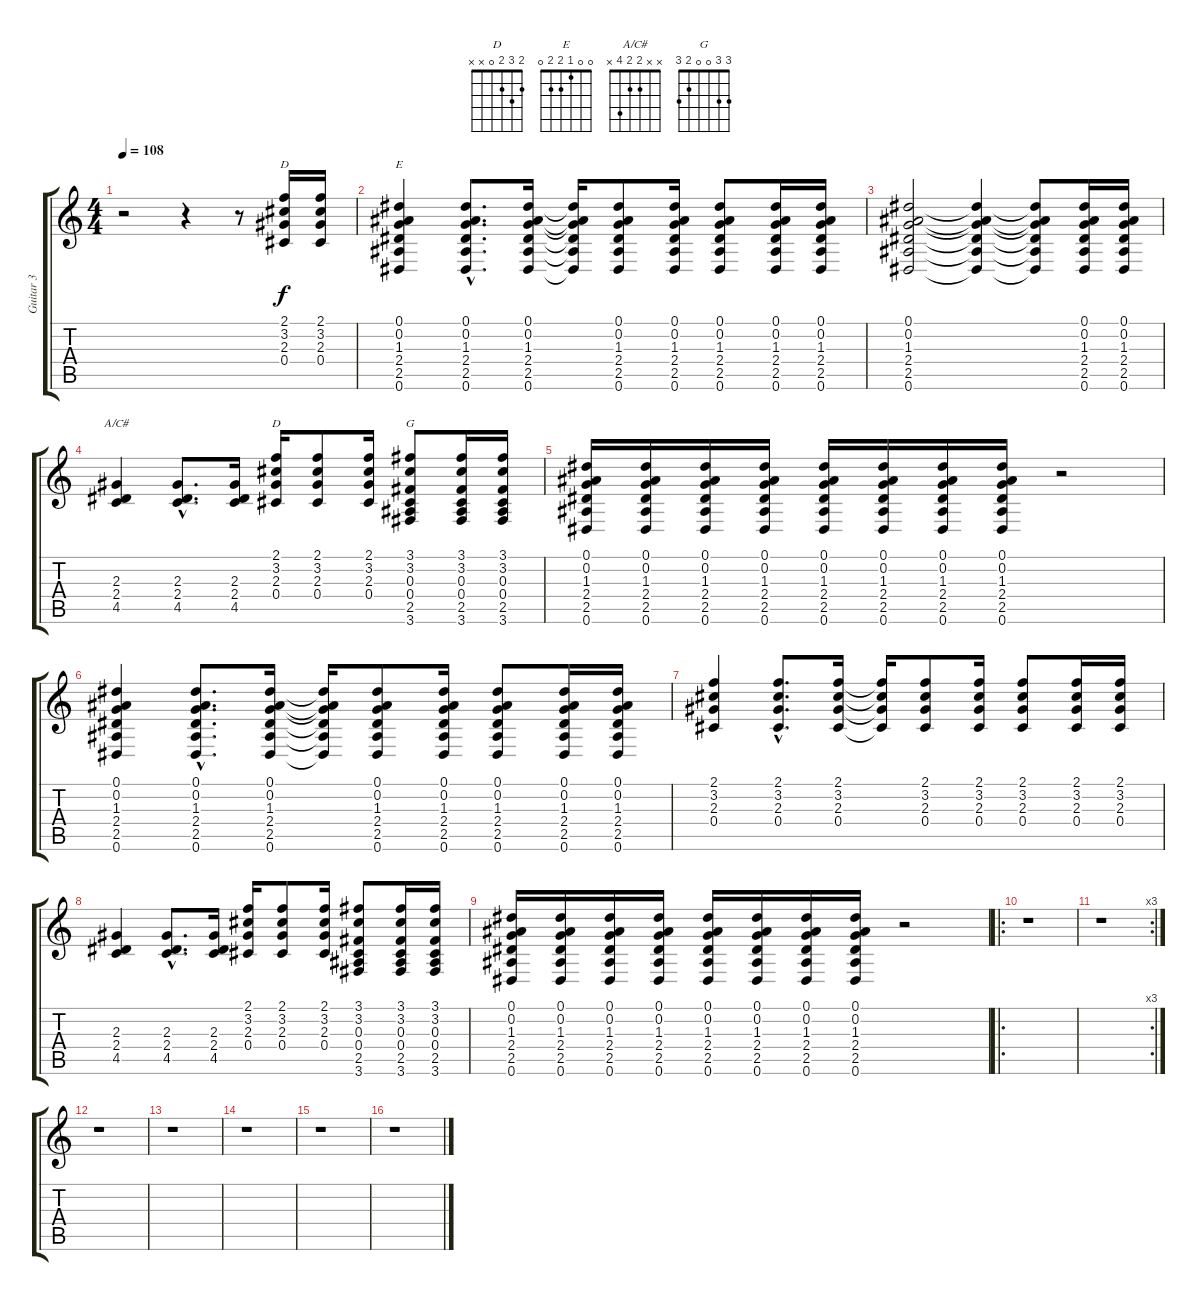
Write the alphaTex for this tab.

\track ("Guitar 3" "Guitar 3") {instrument acousticguitarsteel}
\staff {score tabs}
\tuning (Eb4 Bb3 Gb3 Db3 Ab2 Eb2) {hide}
\chord ("d" 2 3 2 0 x x)
\chord ("E" 0 0 1 2 2 0)
\chord ("A/C#" x x 2 2 4 x)
\chord ("D" 2 3 2 0 x x)
\chord ("G" 3 3 0 0 2 3)
\ts (4 4)
\tempo 108
\clef g2
\ks c
r.2{dy f} r.4 r.8 (2.1 3.2 2.3 0.4).16{ch "d"} (2.1 3.2 2.3 0.4).16 |
(0.1 0.2 1.3 2.4 2.5 0.6).4{ch "E"} (0.1{hac} 0.2{hac} 1.3{hac} 2.4{hac} 2.5{hac} 0.6{hac}).8{d} (0.1 0.2 1.3 2.4 2.5 0.6).16 (0.1{t} 0.2{t} 1.3{t} 2.4{t} 2.5{t} 0.6{t}).16 (0.1 0.2 1.3 2.4 2.5 0.6).8 (0.1 0.2 1.3 2.4 2.5 0.6).16 (0.1 0.2 1.3 2.4 2.5 0.6).8 (0.1 0.2 1.3 2.4 2.5 0.6).16 (0.1 0.2 1.3 2.4 2.5 0.6).16 |
(0.1 0.2 1.3 2.4 2.5 0.6).2 (0.1{t} 0.2{t} 1.3{t} 2.4{t} 2.5{t} 0.6{t}).4 (0.1{t} 0.2{t} 1.3{t} 2.4{t} 2.5{t} 0.6{t}).8 (0.1 0.2 1.3 2.4 2.5 0.6).16 (0.1 0.2 1.3 2.4 2.5 0.6).16 |
(2.3 2.4 4.5).4{ch "A/C#"} (2.3{hac} 2.4{hac} 4.5{hac}).8{d} (2.3 2.4 4.5).16 (2.1 3.2 2.3 0.4).16{ch "D"} (2.1 3.2 2.3 0.4).8 (2.1 3.2 2.3 0.4).16 (3.1 3.2 0.3 0.4 2.5 3.6).8{ch "G"} (3.1 3.2 0.3 0.4 2.5 3.6).16 (3.1 3.2 0.3 0.4 2.5 3.6).16 |
(0.1 0.2 1.3 2.4 2.5 0.6).16 (0.1 0.2 1.3 2.4 2.5 0.6).16 (0.1 0.2 1.3 2.4 2.5 0.6).16 (0.1 0.2 1.3 2.4 2.5 0.6).16 (0.1 0.2 1.3 2.4 2.5 0.6).16 (0.1 0.2 1.3 2.4 2.5 0.6).16 (0.1 0.2 1.3 2.4 2.5 0.6).16 (0.1 0.2 1.3 2.4 2.5 0.6).16 r.2 |
(0.1 0.2 1.3 2.4 2.5 0.6).4 (0.1{hac} 0.2{hac} 1.3{hac} 2.4{hac} 2.5{hac} 0.6{hac}).8{d} (0.1 0.2 1.3 2.4 2.5 0.6).16 (0.1{t} 0.2{t} 1.3{t} 2.4{t} 2.5{t} 0.6{t}).16 (0.1 0.2 1.3 2.4 2.5 0.6).8 (0.1 0.2 1.3 2.4 2.5 0.6).16 (0.1 0.2 1.3 2.4 2.5 0.6).8 (0.1 0.2 1.3 2.4 2.5 0.6).16 (0.1 0.2 1.3 2.4 2.5 0.6).16 |
(2.1 3.2 2.3 0.4).4 (2.1{hac} 3.2{hac} 2.3{hac} 0.4{hac}).8{d} (2.1 3.2 2.3 0.4).16 (2.1{t} 3.2{t} 2.3{t} 0.4{t}).16 (2.1 3.2 2.3 0.4).8 (2.1 3.2 2.3 0.4).16 (2.1 3.2 2.3 0.4).8 (2.1 3.2 2.3 0.4).16 (2.1 3.2 2.3 0.4).16 |
(2.3 2.4 4.5).4 (2.3{hac} 2.4{hac} 4.5{hac}).8{d} (2.3 2.4 4.5).16 (2.1 3.2 2.3 0.4).16 (2.1 3.2 2.3 0.4).8 (2.1 3.2 2.3 0.4).16 (3.1 3.2 0.3 0.4 2.5 3.6).8 (3.1 3.2 0.3 0.4 2.5 3.6).16 (3.1 3.2 0.3 0.4 2.5 3.6).16 |
(0.1 0.2 1.3 2.4 2.5 0.6).16 (0.1 0.2 1.3 2.4 2.5 0.6).16 (0.1 0.2 1.3 2.4 2.5 0.6).16 (0.1 0.2 1.3 2.4 2.5 0.6).16 (0.1 0.2 1.3 2.4 2.5 0.6).16 (0.1 0.2 1.3 2.4 2.5 0.6).16 (0.1 0.2 1.3 2.4 2.5 0.6).16 (0.1 0.2 1.3 2.4 2.5 0.6).16 r.2 |
\ro
r.1 |
\rc 3
r.1 |
r.1 |
r.1 |
r.1 |
r.1 |
r.1
